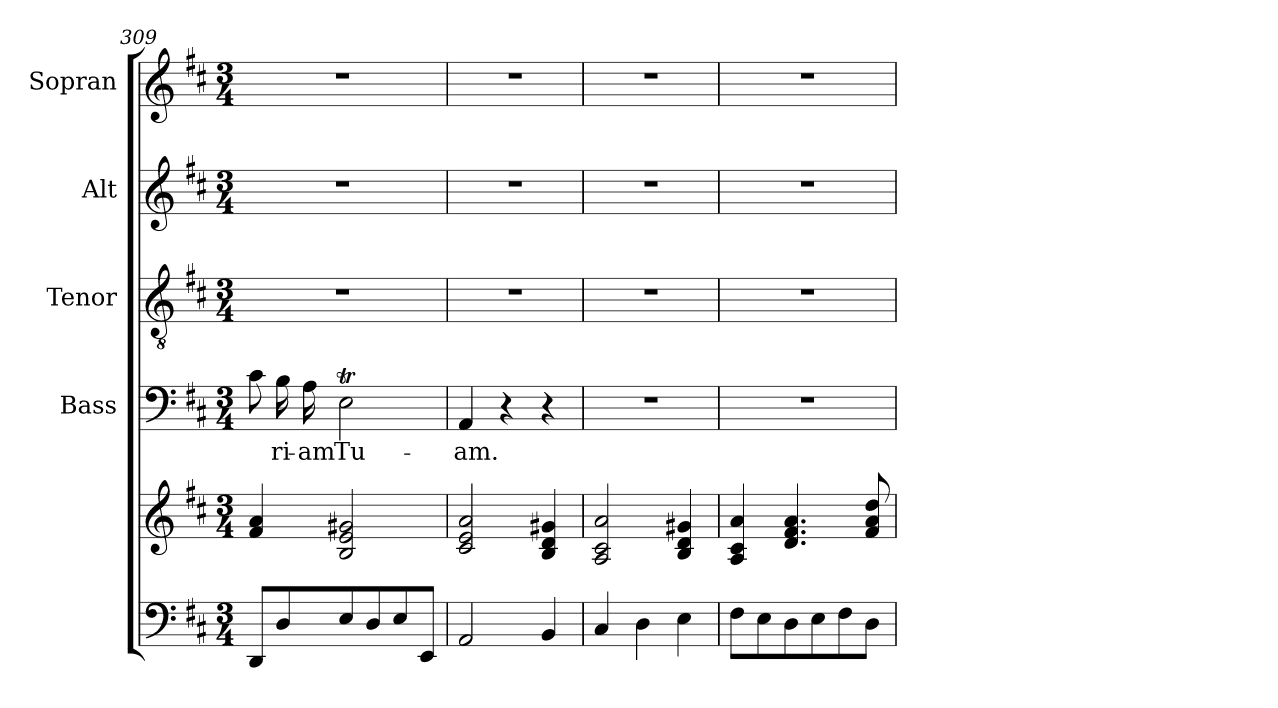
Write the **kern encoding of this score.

**kern	**kern	**kern	**text	**kern	**kern	**kern
*part5	*part5	*part4	*part4	*part3	*part2	*part1
*staff6	*staff5	*staff4	*staff4	*staff3	*staff2	*staff1
*	*	*I"Bass	*	*I"Tenor	*I"Alt	*I"Sopran
*	*	*I'B.	*	*I'T.	*I'A.	*I'S.
!!LO:LB:g=z
*clefF4	*clefG2	*clefF4	*	*clefGv2	*clefG2	*clefG2
*k[f#c#]	*k[f#c#]	*k[f#c#]	*	*k[f#c#]	*k[f#c#]	*k[f#c#]
*D:	*D:	*D:	*	*D:	*D:	*D:
*M3/4	*M3/4	*M3/4	*	*M3/4	*M3/4	*M3/4
=309	=309	=309	=309	=309	=309	=309
8DD/L	4f#/ 4a/	8c#\	.	2.r	2.r	2.r
!	!	!	!LO:LY:b	!	!	!
8D/	.	16B\	-ri-	.	.	.
!	!	!	!LO:LY:b	!	!	!
.	.	16A\	-am	.	.	.
!	!	!	!LO:LY:b	!	!	!
8E/	2B/ 2e/ 2g#X/	2ET\	Tu-	.	.	.
8D/	.	.	.	.	.	.
8E/	.	.	.	.	.	.
8EE/J	.	.	.	.	.	.
=310	=310	=310	=310	=310	=310	=310
!	!	!	!LO:LY:b	!	!	!
2AA/	2c#/ 2e/ 2a/	4AA/	-am.	2.r	2.r	2.r
.	.	4r	.	.	.	.
4BB/	4B/ 4d/ 4g#X/	4r	.	.	.	.
=311	=311	=311	=311	=311	=311	=311
4C#/	2A/ 2c#/ 2a/	2.r	.	2.r	2.r	2.r
4D\	.	.	.	.	.	.
4E\	4B/ 4d/ 4g#X/	.	.	.	.	.
=312	=312	=312	=312	=312	=312	=312
8F#\L	4A/ 4c#/ 4a/	2.r	.	2.r	2.r	2.r
8E\	.	.	.	.	.	.
8D\	4.d/ 4.f#/ 4.a/	.	.	.	.	.
8E\	.	.	.	.	.	.
8F#\	.	.	.	.	.	.
8D\J	8f#/ 8a/ 8dd/	.	.	.	.	.
=	=	=	=	=	=	=
*-	*-	*-	*-	*-	*-	*-
